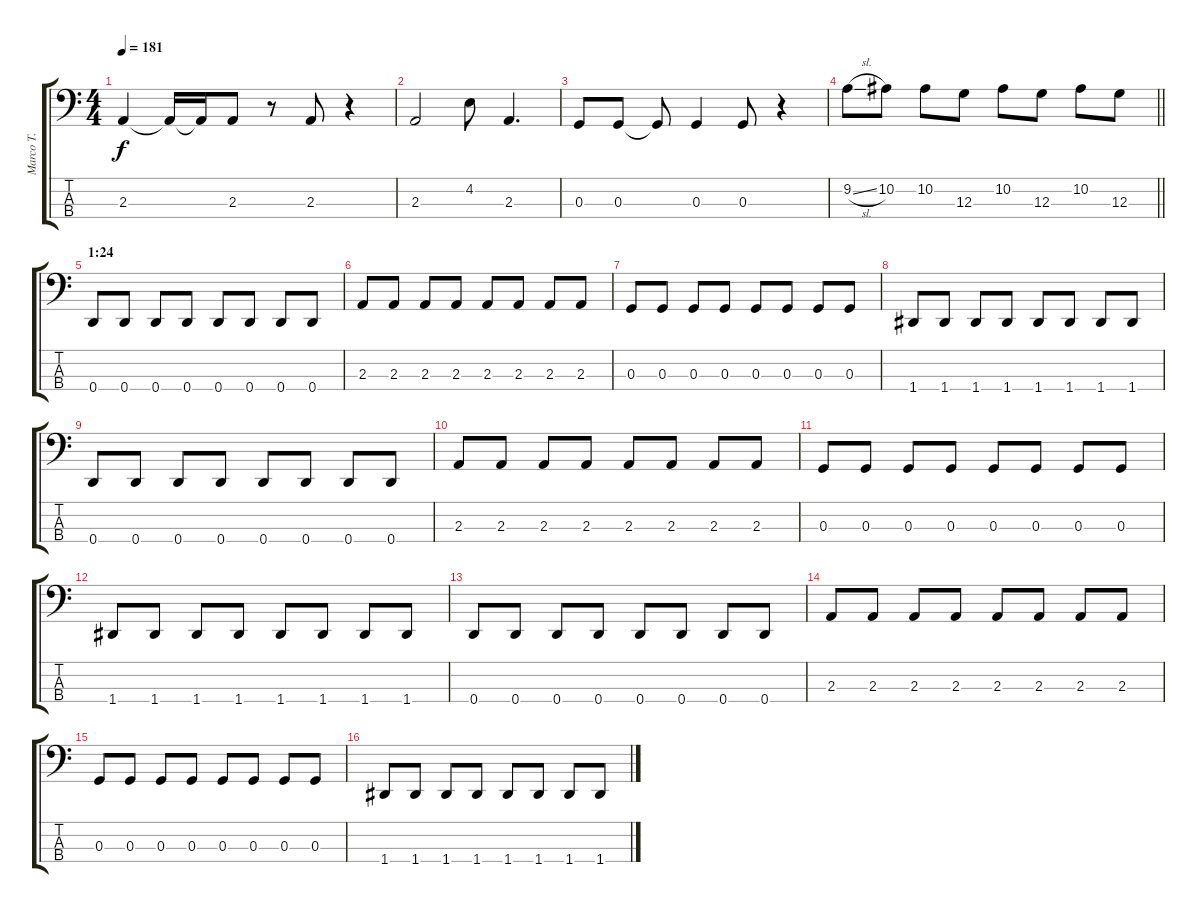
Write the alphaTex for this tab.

\track ("Marco T." "Marco T.") {instrument electricbassfinger}
\staff {score tabs}
\tuning (F2 C2 G1 D1) {hide}
\ts (4 4)
\tempo 181
\clef f4
\ks c
2.3.4{dy f} 2.3{t}.16 2.3{t}.16 2.3.8 r.8 2.3.8 r.4 |
2.3.2 4.2.8 2.3.4{d} |
0.3.8 0.3.8 0.3{t}.8 0.3.4 0.3.8 r.4 |
\barLineRight lightlight
9.2{sl}.8 10.2.8 10.2.8 12.3.8 10.2.8 12.3.8 10.2.8 12.3.8 |
\section ("" "1:24")
0.4.8 0.4.8 0.4.8 0.4.8 0.4.8 0.4.8 0.4.8 0.4.8 |
2.3.8 2.3.8 2.3.8 2.3.8 2.3.8 2.3.8 2.3.8 2.3.8 |
0.3.8 0.3.8 0.3.8 0.3.8 0.3.8 0.3.8 0.3.8 0.3.8 |
1.4.8 1.4.8 1.4.8 1.4.8 1.4.8 1.4.8 1.4.8 1.4.8 |
0.4.8 0.4.8 0.4.8 0.4.8 0.4.8 0.4.8 0.4.8 0.4.8 |
2.3.8 2.3.8 2.3.8 2.3.8 2.3.8 2.3.8 2.3.8 2.3.8 |
0.3.8 0.3.8 0.3.8 0.3.8 0.3.8 0.3.8 0.3.8 0.3.8 |
1.4.8 1.4.8 1.4.8 1.4.8 1.4.8 1.4.8 1.4.8 1.4.8 |
0.4.8 0.4.8 0.4.8 0.4.8 0.4.8 0.4.8 0.4.8 0.4.8 |
2.3.8 2.3.8 2.3.8 2.3.8 2.3.8 2.3.8 2.3.8 2.3.8 |
0.3.8 0.3.8 0.3.8 0.3.8 0.3.8 0.3.8 0.3.8 0.3.8 |
1.4.8 1.4.8 1.4.8 1.4.8 1.4.8 1.4.8 1.4.8 1.4.8
